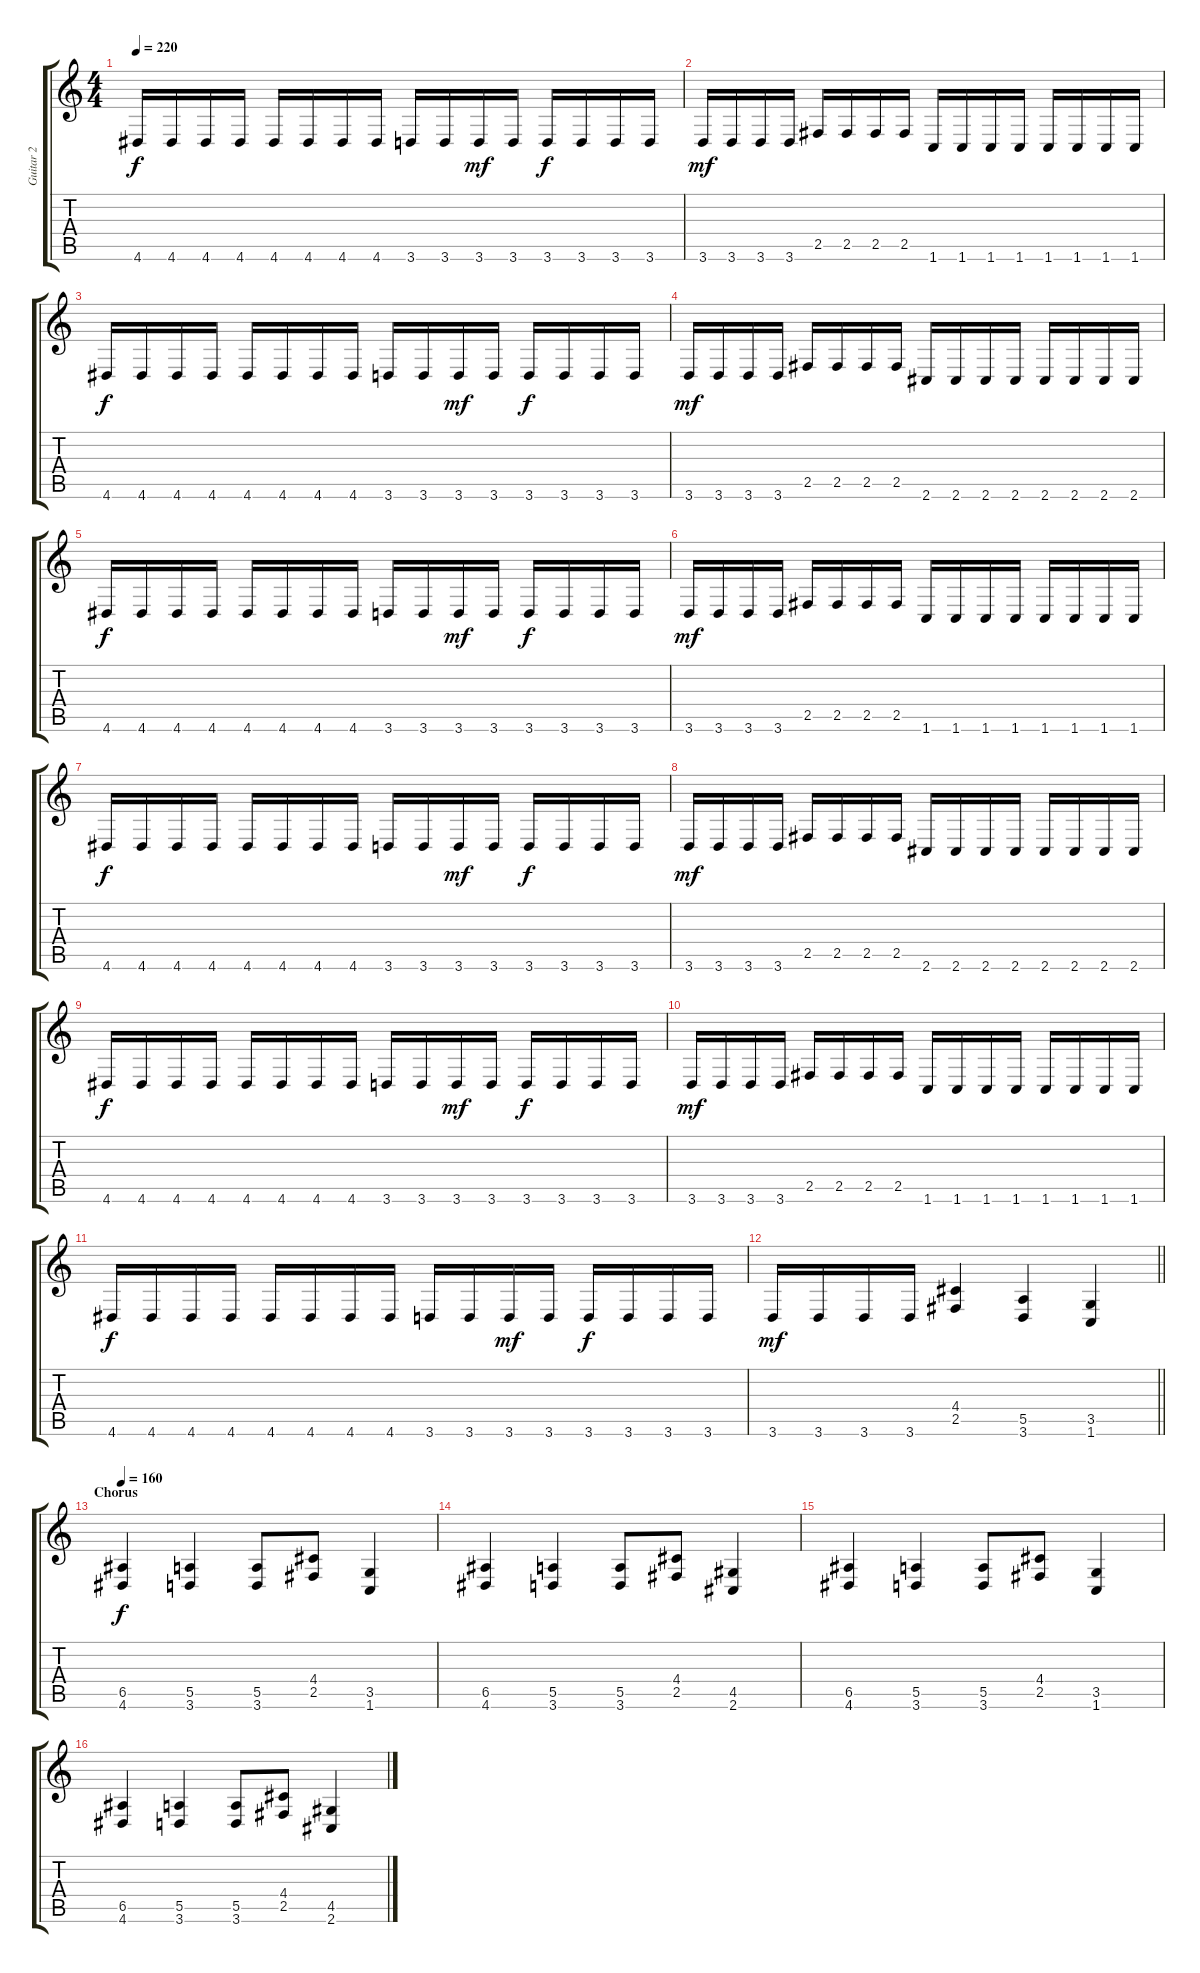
\track ("Guitar 2" "Guitar 2") {instrument distortionguitar}
\staff {score tabs}
\tuning (B3 Gb3 D3 A2 E2 B1) {hide}
\ts (4 4)
\tempo 220
\clef g2
\ks c
4.6.16{dy f} 4.6.16 4.6.16 4.6.16 4.6.16 4.6.16 4.6.16 4.6.16 3.6.16 3.6.16 3.6.16{dy mf} 3.6.16 3.6.16{dy f} 3.6.16 3.6.16 3.6.16 |
3.6.16{dy mf} 3.6.16 3.6.16 3.6.16 2.5.16 2.5.16 2.5.16 2.5.16 1.6.16 1.6.16 1.6.16 1.6.16 1.6.16 1.6.16 1.6.16 1.6.16 |
4.6.16{dy f} 4.6.16 4.6.16 4.6.16 4.6.16 4.6.16 4.6.16 4.6.16 3.6.16 3.6.16 3.6.16{dy mf} 3.6.16 3.6.16{dy f} 3.6.16 3.6.16 3.6.16 |
3.6.16{dy mf} 3.6.16 3.6.16 3.6.16 2.5.16 2.5.16 2.5.16 2.5.16 2.6.16 2.6.16 2.6.16 2.6.16 2.6.16 2.6.16 2.6.16 2.6.16 |
4.6.16{dy f} 4.6.16 4.6.16 4.6.16 4.6.16 4.6.16 4.6.16 4.6.16 3.6.16 3.6.16 3.6.16{dy mf} 3.6.16 3.6.16{dy f} 3.6.16 3.6.16 3.6.16 |
3.6.16{dy mf} 3.6.16 3.6.16 3.6.16 2.5.16 2.5.16 2.5.16 2.5.16 1.6.16 1.6.16 1.6.16 1.6.16 1.6.16 1.6.16 1.6.16 1.6.16 |
4.6.16{dy f} 4.6.16 4.6.16 4.6.16 4.6.16 4.6.16 4.6.16 4.6.16 3.6.16 3.6.16 3.6.16{dy mf} 3.6.16 3.6.16{dy f} 3.6.16 3.6.16 3.6.16 |
3.6.16{dy mf} 3.6.16 3.6.16 3.6.16 2.5.16 2.5.16 2.5.16 2.5.16 2.6.16 2.6.16 2.6.16 2.6.16 2.6.16 2.6.16 2.6.16 2.6.16 |
4.6.16{dy f} 4.6.16 4.6.16 4.6.16 4.6.16 4.6.16 4.6.16 4.6.16 3.6.16 3.6.16 3.6.16{dy mf} 3.6.16 3.6.16{dy f} 3.6.16 3.6.16 3.6.16 |
3.6.16{dy mf} 3.6.16 3.6.16 3.6.16 2.5.16 2.5.16 2.5.16 2.5.16 1.6.16 1.6.16 1.6.16 1.6.16 1.6.16 1.6.16 1.6.16 1.6.16 |
4.6.16{dy f} 4.6.16 4.6.16 4.6.16 4.6.16 4.6.16 4.6.16 4.6.16 3.6.16 3.6.16 3.6.16{dy mf} 3.6.16 3.6.16{dy f} 3.6.16 3.6.16 3.6.16 |
\barLineRight lightlight
3.6.16{dy mf} 3.6.16 3.6.16 3.6.16 (4.4 2.5).4 (5.5 3.6).4 (3.5 1.6).4 |
\section ("" "Chorus")
\tempo 160
(6.5 4.6).4{dy f} (5.5 3.6).4 (5.5 3.6).8 (4.4 2.5).8 (3.5 1.6).4 |
(6.5 4.6).4 (5.5 3.6).4 (5.5 3.6).8 (4.4 2.5).8 (4.5 2.6).4 |
(6.5 4.6).4 (5.5 3.6).4 (5.5 3.6).8 (4.4 2.5).8 (3.5 1.6).4 |
(6.5 4.6).4 (5.5 3.6).4 (5.5 3.6).8 (4.4 2.5).8 (4.5 2.6).4
